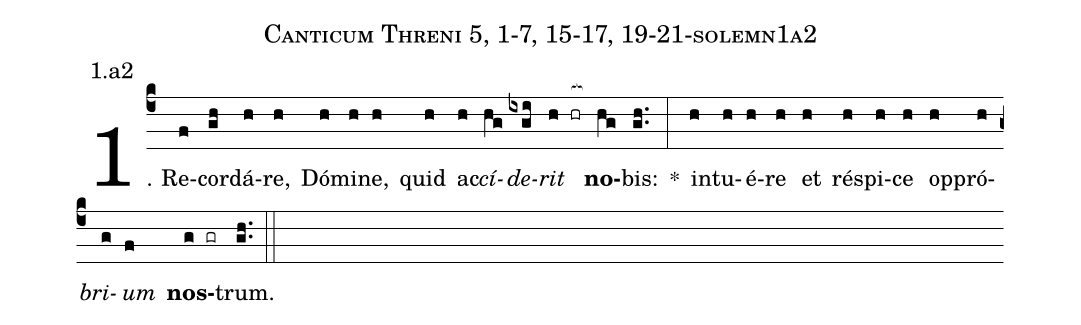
name: Canticum Threni 5, 1-7, 15-17, 19-21-solemn1a2;
annotation: 1.a2;
%%
(c4)1. Re(f)cor(gh)dá(h)re,(h) Dó(h)mi(h)ne,(h) quid(h) ac(h)<i>cí</i>(hg)<i>de</i>(ixgi)<i>rit</i>(h hr[ocb:1{]) <b>no</b>(hg[ocb:0}])bis:(gh..) *(:) in(h)tu(h)é(h)re(h) et(h) ré(h)spi(h)ce(h) op(h)pró(h)<i>bri</i>(g)<i>um</i>(f) <b>nos</b>(g gr)trum.(gh..) (::)
